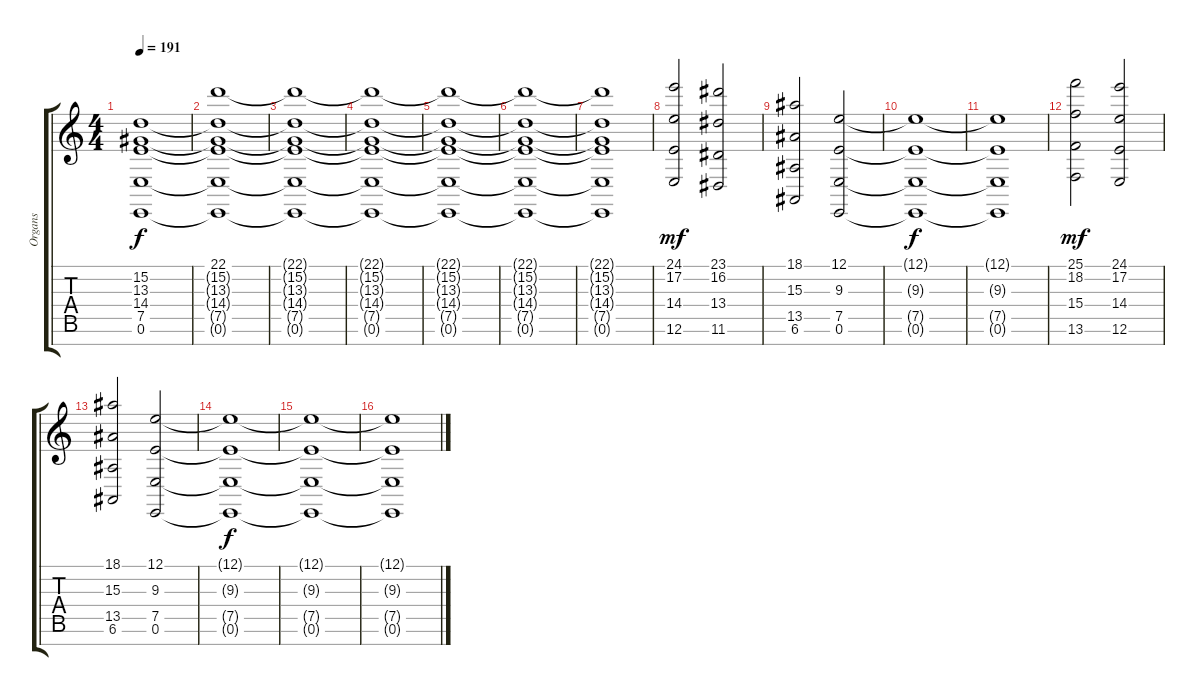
\track ("Organs" "Organs") {instrument rockorgan}
\staff {score tabs}
\tuning (E4 B3 G3 D3 A2 E2 B1) {hide}
\ts (4 4)
\tempo 191
\clef g2
\ks c
(15.2{t} 13.3{t} 14.4{t} 7.5{t} 0.6{t}).1{dy f} |
(22.1{t} 15.2{t} 13.3{t} 14.4{t} 7.5{t} 0.6{t}).1 |
(22.1{t} 15.2{t} 13.3{t} 14.4{t} 7.5{t} 0.6{t}).1 |
(22.1{t} 15.2{t} 13.3{t} 14.4{t} 7.5{t} 0.6{t}).1 |
(22.1{t} 15.2{t} 13.3{t} 14.4{t} 7.5{t} 0.6{t}).1 |
(22.1{t} 15.2{t} 13.3{t} 14.4{t} 7.5{t} 0.6{t}).1 |
(22.1{t} 15.2{t} 13.3{t} 14.4{t} 7.5{t} 0.6{t}).1 |
(24.1 17.2 14.4 12.6).2{dy mf} (23.1 16.2 13.4 11.6).2 |
(18.1 15.3 13.5 6.6).2 (12.1 9.3 7.5 0.6).2 |
(12.1{t} 9.3{t} 7.5{t} 0.6{t}).1{dy f} |
(12.1{t} 9.3{t} 7.5{t} 0.6{t}).1 |
(25.1 18.2 15.4 13.6).2{dy mf} (24.1 17.2 14.4 12.6).2 |
(18.1 15.3 13.5 6.6).2 (12.1 9.3 7.5 0.6).2 |
(12.1{t} 9.3{t} 7.5{t} 0.6{t}).1{dy f} |
(12.1{t} 9.3{t} 7.5{t} 0.6{t}).1 |
(12.1{t} 9.3{t} 7.5{t} 0.6{t}).1
